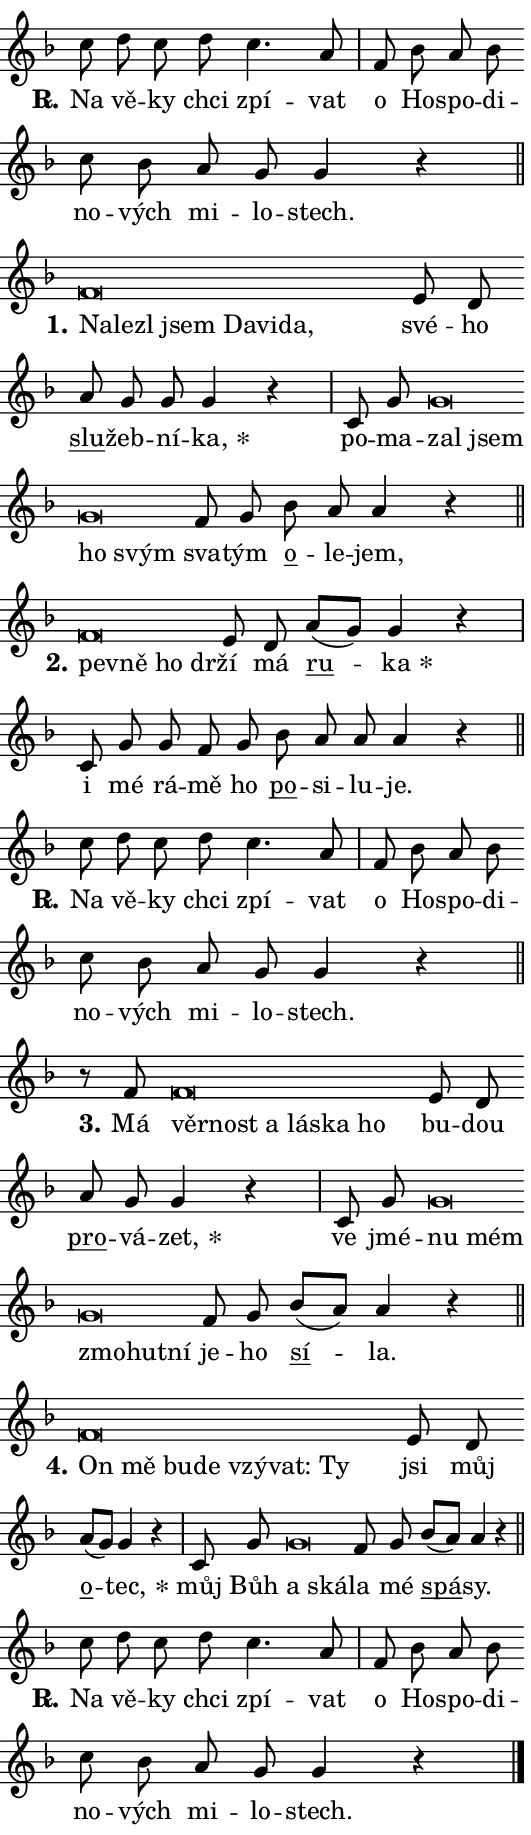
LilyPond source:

\version "2.24.0"
\header { tagline = "" }
\paper {
  indent = 0\cm
  top-margin = 0\cm
  right-margin = 0.13\cm % to fit lyric hyphens
  bottom-margin = 0\cm
  left-margin = 0\cm
  paper-width = 9\cm
  page-breaking = #ly:one-page-breaking
  system-system-spacing.basic-distance = #11
  score-system-spacing.basic-distance = #11
  ragged-last = ##f
}


%% Author: Thomas Morley
%% https://lists.gnu.org/archive/html/lilypond-user/2020-05/msg00002.html
#(define (line-position grob)
"Returns position of @var[grob} in current system:
   @code{'start}, if at first time-step
   @code{'end}, if at last time-step
   @code{'middle} otherwise
"
  (let* ((col (ly:item-get-column grob))
         (ln (ly:grob-object col 'left-neighbor))
         (rn (ly:grob-object col 'right-neighbor))
         (col-to-check-left (if (ly:grob? ln) ln col))
         (col-to-check-right (if (ly:grob? rn) rn col))
         (break-dir-left
           (and
             (ly:grob-property col-to-check-left 'non-musical #f)
             (ly:item-break-dir col-to-check-left)))
         (break-dir-right
           (and
             (ly:grob-property col-to-check-right 'non-musical #f)
             (ly:item-break-dir col-to-check-right))))
        (cond ((eqv? 1 break-dir-left) 'start)
              ((eqv? -1 break-dir-right) 'end)
              (else 'middle))))

#(define (tranparent-at-line-position vctor)
  (lambda (grob)
  "Relying on @code{line-position} select the relevant enry from @var{vctor}.
Used to determine transparency,"
    (case (line-position grob)
      ((end) (not (vector-ref vctor 0)))
      ((middle) (not (vector-ref vctor 1)))
      ((start) (not (vector-ref vctor 2))))))

noteHeadBreakVisibility =
#(define-music-function (break-visibility)(vector?)
"Makes @code{NoteHead}s transparent relying on @var{break-visibility}"
#{
  \override NoteHead.transparent =
    #(tranparent-at-line-position break-visibility)
#})

#(define delete-ledgers-for-transparent-note-heads
  (lambda (grob)
    "Reads whether a @code{NoteHead} is transparent.
If so this @code{NoteHead} is removed from @code{'note-heads} from
@var{grob}, which is supposed to be @code{LedgerLineSpanner}.
As a result ledgers are not printed for this @code{NoteHead}"
    (let* ((nhds-array (ly:grob-object grob 'note-heads))
           (nhds-list
             (if (ly:grob-array? nhds-array)
                 (ly:grob-array->list nhds-array)
                 '()))
           ;; Relies on the transparent-property being done before
           ;; Staff.LedgerLineSpanner.after-line-breaking is executed.
           ;; This is fragile ...
           (to-keep
             (remove
               (lambda (nhd)
                 (ly:grob-property nhd 'transparent #f))
               nhds-list)))
      ;; TODO find a better method to iterate over grob-arrays, similiar
      ;; to filter/remove etc for lists
      ;; For now rebuilt from scratch
      (set! (ly:grob-object grob 'note-heads)  '())
      (for-each
        (lambda (nhd)
          (ly:pointer-group-interface::add-grob grob 'note-heads nhd))
        to-keep))))

squashNotes = {
  \override NoteHead.X-extent = #'(-0.2 . 0.2)
  \override NoteHead.Y-extent = #'(-0.75 . 0)
  \override NoteHead.stencil =
    #(lambda (grob)
       (let ((pos (ly:grob-property grob 'staff-position)))
         (begin
           (if (< pos -7) (display "ERROR: Lower brevis then expected\n") (display ""))
           (if (<= pos -6) ly:text-interface::print ly:note-head::print))))
}
unSquashNotes = {
  \revert NoteHead.X-extent
  \revert NoteHead.Y-extent
  \revert NoteHead.stencil
}

hideNotes = \noteHeadBreakVisibility #begin-of-line-visible
unHideNotes = \noteHeadBreakVisibility #all-visible

% work-around for resetting accidentals
% https://lilypond.org/doc/v2.23/Documentation/notation/displaying-rhythms#unmetered-music
cadenzaMeasure = {
  \cadenzaOff
  \partial 1024 s1024
  \cadenzaOn
}

#(define-markup-command (accent layout props text) (markup?)
  "Underline accented syllable"
  (interpret-markup layout props
    #{\markup \override #'(offset . 4.3) \underline { #text }#}))

responsum = \markup \concat {
  "R" \hspace #-1.05 \path #0.1 #'((moveto 0 0.07) (lineto 0.9 0.8)) \hspace #0.05 "."
}

spaceSize = #0.6828661417322834 % exact space size for TeX Gyre Schola

\layout {
  \context {
    \Staff
    \remove "Time_signature_engraver"
    \override LedgerLineSpanner.after-line-breaking = #delete-ledgers-for-transparent-note-heads
  }
  \context {
    \Lyrics {
      \override LyricSpace.minimum-distance = \spaceSize
      \override LyricText.font-name = #"TeX Gyre Schola"
      \override LyricText.font-size = 1
      \override StanzaNumber.font-name = #"TeX Gyre Schola Bold"
      \override StanzaNumber.font-size = 1
    }
  }
  \context {
    \Score 
    \override NoteHead.text =
      #(lambda (grob) 
        (let ((pos (ly:grob-property grob 'staff-position)))
          #{\markup {
            \combine
              \halign #-0.55 \raise #(if (= pos -6) 0 0.5) \override #'(thickness . 2) \draw-line #'(3.2 . 0)
              \musicglyph "noteheads.sM1"
          }#}))
  }
}

% magnetic-lyrics.ily
%
%   written by
%     Jean Abou Samra <jean@abou-samra.fr>
%     Werner Lemberg <wl@gnu.org>
%
%   adapted by
%     Jiri Hon <jiri.hon@gmail.com>
%
% Version 2022-Apr-15

% https://www.mail-archive.com/lilypond-user@gnu.org/msg149350.html

#(define (Left_hyphen_pointer_engraver context)
   "Collect syllable-hyphen-syllable occurrences in lyrics and store
them in properties.  This engraver only looks to the left.  For
example, if the lyrics input is @code{foo -- bar}, it does the
following.

@itemize @bullet
@item
Set the @code{text} property of the @code{LyricHyphen} grob between
@q{foo} and @q{bar} to @code{foo}.

@item
Set the @code{left-hyphen} property of the @code{LyricText} grob with
text @q{foo} to the @code{LyricHyphen} grob between @q{foo} and
@q{bar}.
@end itemize

Use this auxiliary engraver in combination with the
@code{lyric-@/text::@/apply-@/magnetic-@/offset!} hook."
   (let ((hyphen #f)
         (text #f))
     (make-engraver
      (acknowledgers
       ((lyric-syllable-interface engraver grob source-engraver)
        (set! text grob)))
      (end-acknowledgers
       ((lyric-hyphen-interface engraver grob source-engraver)
        ;(when (not (grob::has-interface grob 'lyric-space-interface))
          (set! hyphen grob)));)
      ((stop-translation-timestep engraver)
       (when (and text hyphen)
         (ly:grob-set-object! text 'left-hyphen hyphen))
       (set! text #f)
       (set! hyphen #f)))))

#(define (lyric-text::apply-magnetic-offset! grob)
   "If the space between two syllables is less than the value in
property @code{LyricText@/.details@/.squash-threshold}, move the right
syllable to the left so that it gets concatenated with the left
syllable.

Use this function as a hook for
@code{LyricText@/.after-@/line-@/breaking} if the
@code{Left_@/hyphen_@/pointer_@/engraver} is active."
   (let ((hyphen (ly:grob-object grob 'left-hyphen #f)))
     (when hyphen
       (let ((left-text (ly:spanner-bound hyphen LEFT)))
         (when (grob::has-interface left-text 'lyric-syllable-interface)
           (let* ((common (ly:grob-common-refpoint grob left-text X))
                  (this-x-ext (ly:grob-extent grob common X))
                  (left-x-ext
                   (begin
                     ;; Trigger magnetism for left-text.
                     (ly:grob-property left-text 'after-line-breaking)
                     (ly:grob-extent left-text common X)))
                  ;; `delta` is the gap width between two syllables.
                  (delta (- (interval-start this-x-ext)
                            (interval-end left-x-ext)))
                  (details (ly:grob-property grob 'details))
                  (threshold (assoc-get 'squash-threshold details 0.2)))
             (when (< delta threshold)
               (let* (;; We have to manipulate the input text so that
                      ;; ligatures crossing syllable boundaries are not
                      ;; disabled.  For languages based on the Latin
                      ;; script this is essentially a beautification.
                      ;; However, for non-Western scripts it can be a
                      ;; necessity.
                      (lt (ly:grob-property left-text 'text))
                      (rt (ly:grob-property grob 'text))
                      (is-space (grob::has-interface hyphen 'lyric-space-interface))
                      (space (if is-space " " ""))
                      (extra-delta (if is-space spaceSize 0))
                      ;; Append new syllable.
                      (ltrt-space (if (and (string? lt) (string? rt))
                                (string-append lt space rt)
                                (make-concat-markup (list lt space rt))))
                      ;; Right-align `ltrt` to the right side.
                      (ltrt-space-markup (grob-interpret-markup
                               grob
                               (make-translate-markup
                                (cons (interval-length this-x-ext) 0)
                                (make-right-align-markup ltrt-space)))))
                 (begin
                   ;; Don't print `left-text`.
                   (ly:grob-set-property! left-text 'stencil #f)
                   ;; Set text and stencil (which holds all collected
                   ;; syllables so far) and shift it to the left.
                   (ly:grob-set-property! grob 'text ltrt-space)
                   (ly:grob-set-property! grob 'stencil ltrt-space-markup)
                   (ly:grob-translate-axis! grob (- (- delta extra-delta)) X))))))))))


#(define (lyric-hyphen::displace-bounds-first grob)
   ;; Make very sure this callback isn't triggered too early.
   (let ((left (ly:spanner-bound grob LEFT))
         (right (ly:spanner-bound grob RIGHT)))
     (ly:grob-property left 'after-line-breaking)
     (ly:grob-property right 'after-line-breaking)
     (ly:lyric-hyphen::print grob)))

squashThreshold = #0.4

\layout {
  \context {
    \Lyrics
    \consists #Left_hyphen_pointer_engraver
    \override LyricText.after-line-breaking =
      #lyric-text::apply-magnetic-offset!
    \override LyricHyphen.stencil = #lyric-hyphen::displace-bounds-first
    \override LyricText.details.squash-threshold = \squashThreshold
    \override LyricHyphen.minimum-distance = 0
    \override LyricHyphen.minimum-length = \squashThreshold
  }
}

squashText = \override LyricText.details.squash-threshold = 9999
unSquashText = \override LyricText.details.squash-threshold = \squashThreshold

leftText = \override LyricText.self-alignment-X = #LEFT
unLeftText = \revert LyricText.self-alignment-X

starOffset = #(lambda (grob) 
                (let ((x_offset (ly:self-alignment-interface::aligned-on-x-parent grob)))
                  (if (= x_offset 0) 0 (+ x_offset 1.2))))

star = #(define-music-function (syllable)(string?)
"Append star separator at the end of a syllable"
#{
  \once \override LyricText.X-offset = #starOffset
  \lyricmode { \markup {
    #syllable
    \override #'((font-name . "TeX Gyre Schola Bold")) \hspace #0.2 \lower #0.65 \larger "*"
  } }
#})

starAccent = #(define-music-function (syllable)(string?)
"Append star separator at the end of a syllable and make accent"
#{
  \once \override LyricText.X-offset = #starOffset
  \lyricmode { \markup {
    \accent #syllable
    \override #'((font-name . "TeX Gyre Schola Bold")) \hspace #0.2 \lower #0.65 \larger "*"
  } }
#})

breath = #(define-music-function (syllable)(string?)
"Append breathing indicator at the end of a syllable"
#{
  \lyricmode { \markup { #syllable "+" } }
#})

optionalBreath = #(define-music-function (syllable)(string?)
"Append optional breathing indicator at the end of a syllable"
#{
  \lyricmode { \markup { #syllable "(+)" } }
#})


\score {
    <<
        \new Voice = "melody" { \cadenzaOn \key f \major \relative { c''8 d c d c4. a8 \cadenzaMeasure \bar "|" f bes a bes \bar "" c bes \bar "" a g g4 r \cadenzaMeasure \bar "||" \break } }
        \new Lyrics \lyricsto "melody" { \lyricmode { \set stanza = \responsum
Na vě -- ky chci zpí -- vat o Ho -- spo -- di -- no -- vých mi -- lo -- stech. } }
    >>
    \layout {}
}

\score {
    <<
        \new Voice = "melody" { \cadenzaOn \key f \major \relative { \squashNotes f'\breve*1/16 \hideNotes \breve*1/16 \bar "" \breve*1/16 \bar "" \breve*1/16 \bar "" \breve*1/16 \bar "" \breve*1/16 \breve*1/16 \bar "" \unHideNotes \unSquashNotes e8 d \bar "" a' g g g4 r \cadenzaMeasure \bar "|" c,8 g' \bar "" \squashNotes g\breve*1/16 \hideNotes \breve*1/16 \bar "" \breve*1/16 \breve*1/16 \bar "" \unHideNotes \unSquashNotes f8 g \bar "" bes a a4 r \cadenzaMeasure \bar "||" \break } }
        \new Lyrics \lyricsto "melody" { \lyricmode { \set stanza = "1."
\leftText Na -- \squashText le -- zl jsem Da -- vi -- da, \unLeftText \unSquashText své -- ho \markup \accent slu -- žeb -- ní -- \star ka, po -- ma -- \leftText zal \squashText jsem ho svým \unLeftText \unSquashText sva -- tým \markup \accent o -- le -- jem, } }
    >>
    \layout {}
}

\score {
    <<
        \new Voice = "melody" { \cadenzaOn \key f \major \relative { \squashNotes f'\breve*1/16 \hideNotes \breve*1/16 \bar "" \breve*1/16 \breve*1/16 \bar "" \unHideNotes \unSquashNotes e8 d \bar "" a'[( g)] g4 r \cadenzaMeasure \bar "|" c,8 g' \bar "" g f8 g \bar "" bes a a a4 r \cadenzaMeasure \bar "||" \break } }
        \new Lyrics \lyricsto "melody" { \lyricmode { \set stanza = "2."
\leftText pev -- \squashText ně ho dr -- \unLeftText \unSquashText ží má \markup \accent ru -- \star ka i mé rá -- mě ho \markup \accent po -- si -- lu -- je. } }
    >>
    \layout {}
}

\score {
    <<
        \new Voice = "melody" { \cadenzaOn \key f \major \relative { c''8 d c d c4. a8 \cadenzaMeasure \bar "|" f bes a bes \bar "" c bes \bar "" a g g4 r \cadenzaMeasure \bar "||" \break } }
        \new Lyrics \lyricsto "melody" { \lyricmode { \set stanza = \responsum
Na vě -- ky chci zpí -- vat o Ho -- spo -- di -- no -- vých mi -- lo -- stech. } }
    >>
    \layout {}
}

\score {
    <<
        \new Voice = "melody" { \cadenzaOn \key f \major \relative { r8 f'8 \squashNotes f\breve*1/16 \hideNotes \breve*1/16 \bar "" \breve*1/16 \bar "" \breve*1/16 \bar "" \breve*1/16 \breve*1/16 \bar "" \unHideNotes \unSquashNotes e8 d \bar "" a' g g4 r \cadenzaMeasure \bar "|" c,8 g' \bar "" \squashNotes g\breve*1/16 \hideNotes \breve*1/16 \bar "" \breve*1/16 \bar "" \breve*1/16 \breve*1/16 \bar "" \unHideNotes \unSquashNotes f8 g \bar "" bes[( a)] a4 r \cadenzaMeasure \bar "||" \break } }
        \new Lyrics \lyricsto "melody" { \lyricmode { \set stanza = "3."
Má \leftText věr -- \squashText nost a lá -- ska ho \unLeftText \unSquashText bu -- dou \markup \accent pro -- vá -- \star zet, ve jmé -- \leftText nu \squashText mém zmo -- hut -- ní \unLeftText \unSquashText je -- ho \markup \accent sí -- la. } }
    >>
    \layout {}
}

\score {
    <<
        \new Voice = "melody" { \cadenzaOn \key f \major \relative { \squashNotes f'\breve*1/16 \hideNotes \breve*1/16 \bar "" \breve*1/16 \bar "" \breve*1/16 \bar "" \breve*1/16 \bar "" \breve*1/16 \breve*1/16 \bar "" \unHideNotes \unSquashNotes e8 d \bar "" a'[( g)] g4 r \cadenzaMeasure \bar "|" c,8 g' \bar "" \squashNotes g\breve*1/16 \hideNotes \breve*1/16 \bar "" \unHideNotes \unSquashNotes f8 g \bar "" bes[( a)] a4 r \cadenzaMeasure \bar "||" \break } }
        \new Lyrics \lyricsto "melody" { \lyricmode { \set stanza = "4."
\leftText On \squashText mě bu -- de vzý -- vat: Ty \unLeftText \unSquashText jsi můj \markup \accent o -- \star tec, můj Bůh \leftText a \squashText ská -- \unLeftText \unSquashText la mé \markup \accent spá -- sy. } }
    >>
    \layout {}
}

\score {
    <<
        \new Voice = "melody" { \cadenzaOn \key f \major \relative { c''8 d c d c4. a8 \cadenzaMeasure \bar "|" f bes a bes \bar "" c bes \bar "" a g g4 r \cadenzaMeasure \bar "||" \break } \bar "|." }
        \new Lyrics \lyricsto "melody" { \lyricmode { \set stanza = \responsum
Na vě -- ky chci zpí -- vat o Ho -- spo -- di -- no -- vých mi -- lo -- stech. } }
    >>
    \layout {}
}
